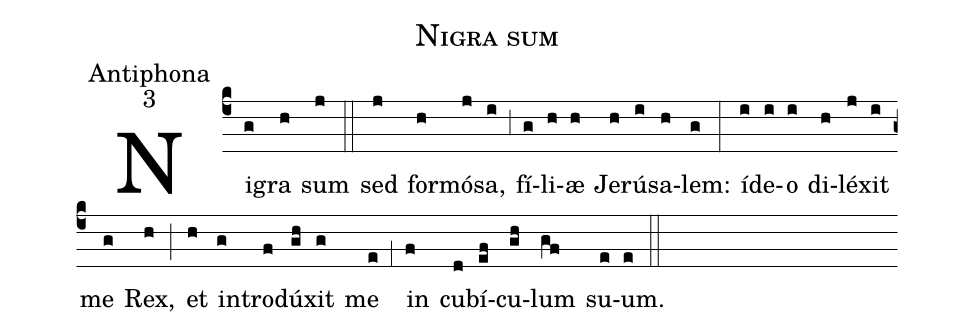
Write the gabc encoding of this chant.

name:Nigra sum;
office-part:Antiphona;
mode:3;
%%
(c4) Ni(g)gra(h) sum(j) (::)
sed(j) for(h)mó(j)sa,(i) (,3) fí(g)li(h)æ(h) Je(h)rú(i)sa(h)lem:(g) (:)
í(i)de(i)o(i) di(h)lé(j)xit(i) me(g) Rex,(h) (;) et(h) in(g)tro(f)dú(gh)xit(g) me(e) (,1) in(f) cu(d)bí(ef)cu(gh)lum(gf) su(e)um.(e) (::)
